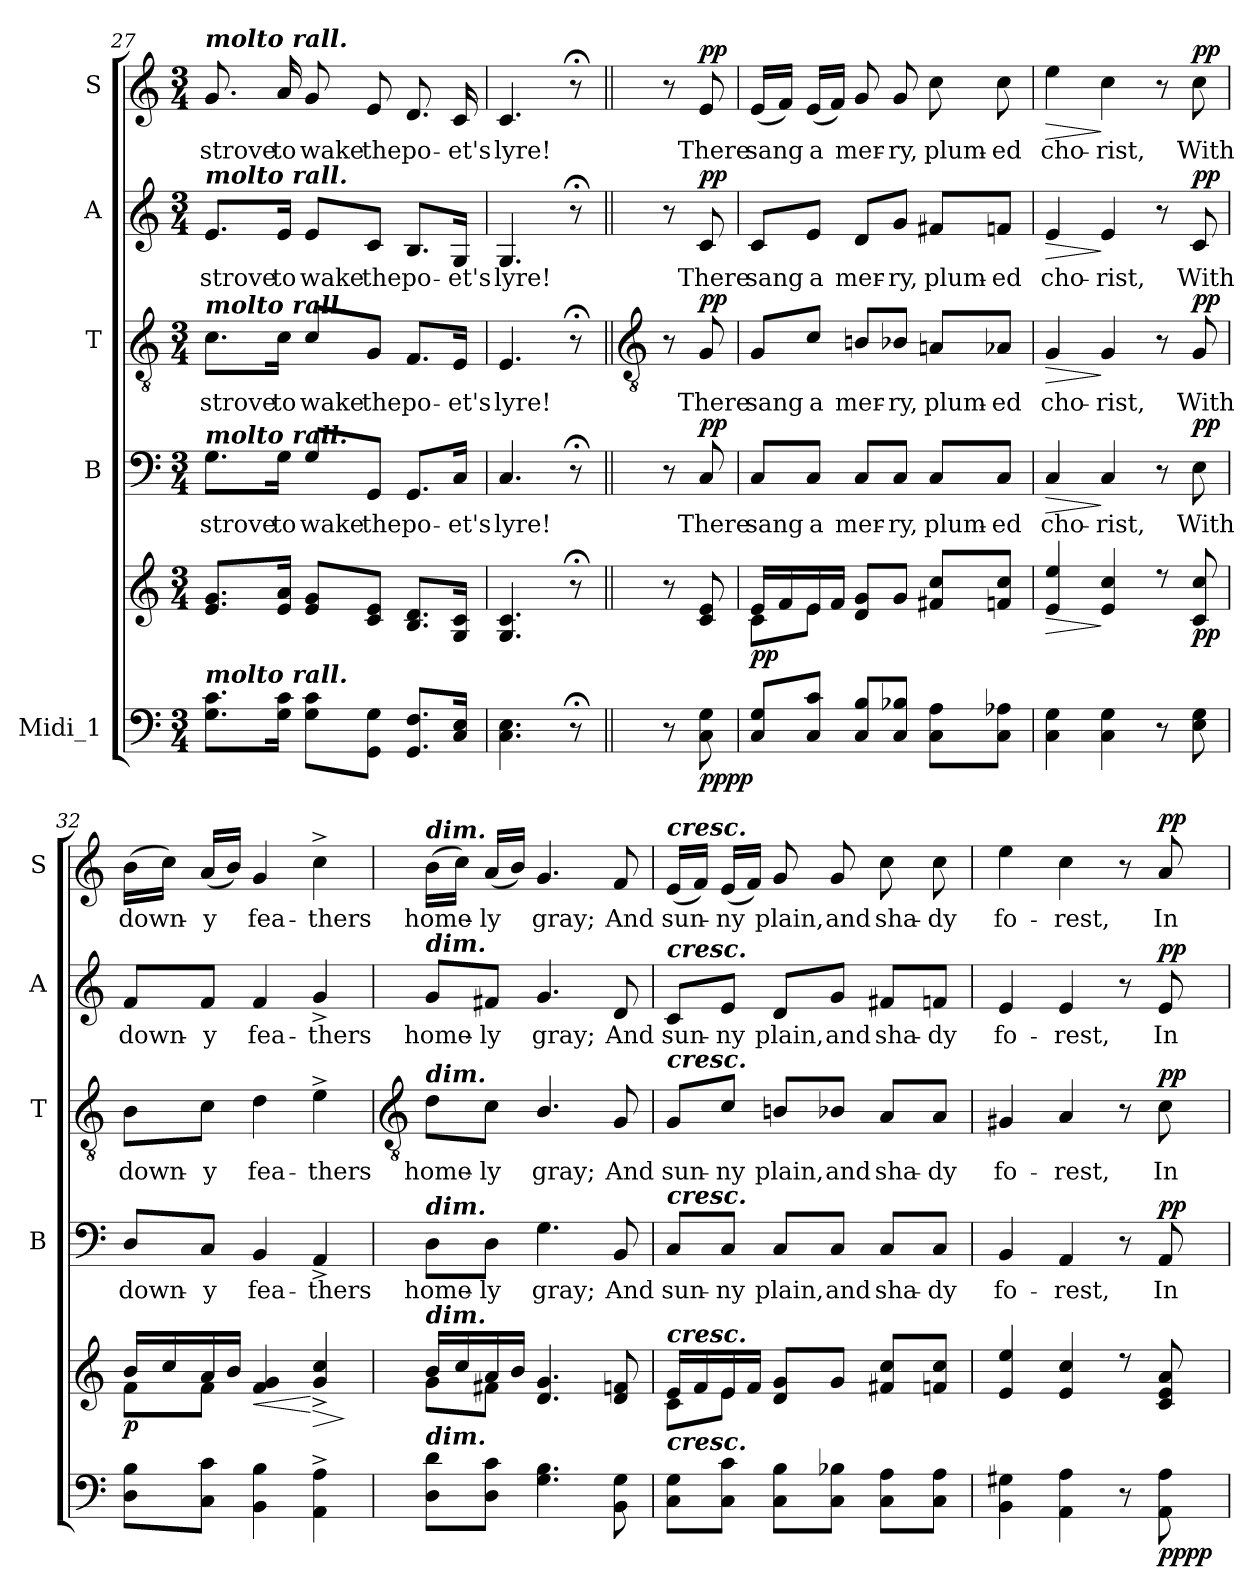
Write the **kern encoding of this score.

**kern	**kern	**dynam	**kern	**text	**dynam	**kern	**text	**dynam	**kern	**text	**dynam	**kern	**text	**dynam
*part5	*part5	*part5	*part4	*part4	*part4	*part3	*part3	*part3	*part2	*part2	*part2	*part1	*part1	*part1
*staff6	*staff5	*staff5/6	*staff4	*staff4	*staff4	*staff3	*staff3	*staff3	*staff2	*staff2	*staff2	*staff1	*staff1	*staff1
*I"Midi_1	*	*	*I"B	*	*	*I"T	*	*	*I"A	*	*	*I"S	*	*
*	*	*	*I'B	*	*	*I'T	*	*	*I'A	*	*	*I'S	*	*
*clefF4	*clefG2	*	*clefF4	*	*	*clefGv2	*	*	*clefG2	*	*	*clefG2	*	*
*k[]	*k[]	*	*k[]	*	*	*k[]	*	*	*k[]	*	*	*k[]	*	*
*C:	*C:	*	*C:	*	*	*C:	*	*	*C:	*	*	*C:	*	*
*M3/4	*M3/4	*	*M3/4	*	*	*M3/4	*	*	*M3/4	*	*	*M3/4	*	*
=27	=27	=27	=27	=27	=27	=27	=27	=27	=27	=27	=27	=27	=27	=27
*	*^	*	*	*	*	*	*	*	*	*	*	*	*	*
!	!	!	!	!	!	!	!	!	!	!	!	!	!LO:TX:a:Bi:t=molto rall.	!	!
!	!	!	!	!	!	!	!	!	!	!LO:TX:a:Bi:t=molto rall.	!	!	!	!	!
!	!	!	!	!	!	!	!LO:TX:a:Bi:t=molto rall.	!	!	!	!	!	!	!	!
!	!	!	!	!LO:TX:a:Bi:t=molto rall.	!	!	!	!	!	!	!	!	!	!	!
!LO:TX:a:Bi:t=molto rall.	!	!	!	!	!	!	!	!	!	!	!	!	!	!	!
!	!	!LO:N:vis=1	!	!	!LO:LY:b	!	!	!LO:LY:b	!	!	!LO:LY:b	!	!	!LO:LY:b	!
8.G 8.cL	8.e 8.gL	2.ryy	.	8.G\L	strove	.	8.c\L	strove	.	8.e/L	strove	.	8.g	strove	.
!	!	!	!	!	!LO:LY:b	!	!	!LO:LY:b	!	!	!LO:LY:b	!	!	!LO:LY:b	!
16G 16cJ	16e 16aJ	.	.	16G\Jk	to	.	16c\Jk	to	.	16e/Jk	to	.	16a	to	.
!	!	!	!	!	!LO:LY:b	!	!	!LO:LY:b	!	!	!LO:LY:b	!	!	!LO:LY:b	!
8G 8cL	8e 8gL	.	.	8G/L	wake	.	8c/L	wake	.	8e/L	wake	.	8g	wake	.
!	!	!	!	!	!LO:LY:b	!	!	!LO:LY:b	!	!	!LO:LY:b	!	!	!LO:LY:b	!
8GG 8GJ	8c 8eJ	.	.	8GG/J	the	.	8G/J	the	.	8c/J	the	.	8e	the	.
!	!	!	!	!	!LO:LY:b	!	!	!LO:LY:b	!	!	!LO:LY:b	!	!	!LO:LY:b	!
8.GG 8.FL	8.B 8.dL	.	.	8.GG/L	po-	.	8.F/L	po-	.	8.B/L	po-	.	8.d	po-	.
!	!	!	!	!	!LO:LY:b	!	!	!LO:LY:b	!	!	!LO:LY:b	!	!	!LO:LY:b	!
16C 16EJ	16G 16cJ	.	.	16C/Jk	-et's	.	16E/Jk	-et's	.	16G/Jk	-et's	.	16c	-et's	.
=28	=28	=28	=28	=28	=28	=28	=28	=28	=28	=28	=28	=28	=28	=28	=28
!	!	!	!	!	!LO:LY:b	!	!	!LO:LY:b	!	!	!LO:LY:b	!	!	!LO:LY:b	!
4.C 4.E	4.G 4.c	2ryy	.	4.C	lyre!	.	4.E	lyre!	.	4.G	lyre!	.	4.c	lyre!	.
8r;<	8r;<	.	.	8r;<	.	.	8r;<	.	.	8r;<	.	.	8r;<	.	.
!!LO:LB:g=z
=29||	=29||	=29||	=29||	=29||	=29||	=29||	=29||	=29||	=29||	=29||	=29||	=29||	=29||	=29||	=29||
*	*	*	*	*	*	*	*clefGv2	*	*	*	*	*	*	*	*
8r	8r	4ryy	.	8r	.	.	8r	.	.	8r	.	.	8r	.	.
!	!	!	!LO:DY:b=2	!	!LO:LY:b	!	!	!LO:LY:b	!	!	!LO:LY:b	!	!	!LO:LY:b	!
!	!	!	!LO:DY:n=1:b	!	!	!LO:DY:b	!	!	!LO:DY:b	!	!	!LO:DY:b	!	!	!LO:DY:b
8C\ 8G\	8c 8e	.	pp pp	8C	There	pp	8G	There	pp	8c	There	pp	8e	There	pp
=30	=30	=30	=30	=30	=30	=30	=30	=30	=30	=30	=30	=30	=30	=30	=30
!	!	!	!LO:DY:b	!	!LO:LY:b	!	!	!LO:LY:b	!	!	!LO:LY:b	!	!	!LO:LY:b	!
8C\ 8G\L	16eLL	8c\L	pp	8C/L	sang	.	8G/L	sang	.	8c/L	sang	.	(<16eLL	sang	.
.	16f	.	.	.	.	.	.	.	.	.	.	.	16fJJ)	.	.
!	!	!	!	!	!LO:LY:b	!	!	!LO:LY:b	!	!	!LO:LY:b	!	!	!LO:LY:b	!
8C/ 8c/J	16e	8e\J	.	8C/J	a	.	8c/J	a	.	8e/J	a	.	(<16eLL	a	.
.	16fJJ	.	.	.	.	.	.	.	.	.	.	.	16fJJ)	.	.
!	!	!	!	!	!LO:LY:b	!	!	!LO:LY:b	!	!	!LO:LY:b	!	!	!LO:LY:b	!
8C/ 8B/L	8d 8gL	2ryy	.	8C/L	mer-	.	8Bn/L	mer-	.	8d/L	mer-	.	8g	mer-	.
!	!	!	!	!	!LO:LY:b	!	!	!LO:LY:b	!	!	!LO:LY:b	!	!	!LO:LY:b	!
8C 8B-XJ	8gJ	.	.	8C/J	-ry,	.	8B-X/J	-ry,	.	8g/J	-ry,	.	8g	-ry,	.
!	!	!	!	!	!LO:LY:b	!	!	!LO:LY:b	!	!	!LO:LY:b	!	!	!LO:LY:b	!
8C 8AL	8f#X 8ccL	.	.	8C/L	plum-	.	8An/L	plum-	.	8f#X/L	plum-	.	8cc	plum-	.
!	!	!	!	!	!LO:LY:b	!	!	!LO:LY:b	!	!	!LO:LY:b	!	!	!LO:LY:b	!
8C 8A-XJ	8fn 8ccJ	.	.	8C/J	-ed	.	8A-X/J	-ed	.	8fn/J	-ed	.	8cc	-ed	.
=31	=31	=31	=31	=31	=31	=31	=31	=31	=31	=31	=31	=31	=31	=31	=31
!	!	!	!LO:HP:b	!	!LO:LY:b	!LO:HP:b	!	!LO:LY:b	!LO:HP:b	!	!LO:LY:b	!LO:HP:b	!	!LO:LY:b	!LO:HP:b
4C\ 4G\	4e 4ee	2.ryy	>	4C	cho-	>	4G	cho-	>	4e	cho-	>	4ee	cho-	>
!	!	!	!	!	!LO:LY:b	!	!	!LO:LY:b	!	!	!LO:LY:b	!	!	!LO:LY:b	!
4C 4G	4e 4cc	.	]	4C	-rist,	]	4G	-rist,	]	4e	-rist,	]	4cc	-rist,	]
8r	8r	.	.	8r	.	.	8r	.	.	8r	.	.	8r	.	.
!	!	!	!LO:DY:b	!	!LO:LY:b	!LO:DY:b	!	!LO:LY:b	!LO:DY:b	!	!LO:LY:b	!LO:DY:b	!	!LO:LY:b	!LO:DY:b
8E\ 8G\	8c 8cc	.	pp	8E	With	pp	8G	With	pp	8c	With	pp	8cc	With	pp
=32	=32	=32	=32	=32	=32	=32	=32	=32	=32	=32	=32	=32	=32	=32	=32
!	!	!	!LO:DY:b	!	!LO:LY:b	!	!	!LO:LY:b	!	!	!LO:LY:b	!	!	!LO:LY:b	!
8D 8BL	16b/LL	8f\L	p	8D/L	down-	.	8B\L	down-	.	8f/L	down-	.	(>16bLL	down-	.
.	16cc/	.	.	.	.	.	.	.	.	.	.	.	16ccJJ)	.	.
!	!	!	!	!	!LO:LY:b	!	!	!LO:LY:b	!	!	!LO:LY:b	!	!	!LO:LY:b	!
8C 8cJ	16a/	8f\J	.	8C/J	-y	.	8c\J	-y	.	8f/J	-y	.	(<16aLL	y	.
.	16b/JJ	.	.	.	.	.	.	.	.	.	.	.	16bJJ)	.	.
!	!	!	!LO:HP:b	!	!LO:LY:b	!	!	!LO:LY:b	!	!	!LO:LY:b	!	!	!LO:LY:b	!
4BB 4B	4f 4g	2ryy	<	4BB	fea-	.	4d	fea-	.	4f	fea-	.	4g	fea-	.
!	!	!	!LO:HP:n=1:b	!	!LO:LY:b	!	!	!LO:LY:b	!	!	!LO:LY:b	!	!	!LO:LY:b	!
4AA^ 4A^	4g^ 4cc^	.	[ >	4AA^	-thers	.	4e^	-thers	.	4g^	-thers	.	4cc^	-thers	.
*	*v	*v	*	*	*	*	*	*	*	*	*	*	*	*	*
.	.	]	.	.	.	.	.	.	.	.	.	.	.	.
!!LO:LB:g=z
=33	=33	=33	=33	=33	=33	=33	=33	=33	=33	=33	=33	=33	=33	=33
*	*	*	*	*	*	*clefGv2	*	*	*	*	*	*	*	*
*	*^	*	*	*	*	*	*	*	*	*	*	*	*	*
!	!	!	!	!	!	!	!	!	!	!	!	!	!LO:TX:a:Bi:t=dim.	!	!
!	!	!	!	!	!	!	!	!	!	!LO:TX:a:Bi:t=dim.	!	!	!	!	!
!	!	!	!	!	!	!	!LO:TX:a:Bi:t=dim.	!	!	!	!	!	!	!	!
!	!	!	!	!LO:TX:a:Bi:t=dim.	!	!	!	!	!	!	!	!	!	!	!
!	!LO:TX:a:Bi:t=dim.	!	!	!	!	!	!	!	!	!	!	!	!	!	!
!LO:TX:a:Bi:t=dim.	!	!	!	!	!	!	!	!	!	!	!	!	!	!	!
!	!	!	!	!	!LO:LY:b	!	!	!LO:LY:b	!	!	!LO:LY:b	!	!	!LO:LY:b	!
8D 8dL	16b/LL	8g\L	.	8D\L	home-	.	8d\L	home-	.	8g/L	home-	.	(>16bLL	home-	.
.	16cc/	.	.	.	.	.	.	.	.	.	.	.	16ccJJ)	.	.
!	!	!	!	!	!LO:LY:b	!	!	!LO:LY:b	!	!	!LO:LY:b	!	!	!LO:LY:b	!
8D 8cJ	16a/	8f#X\J	.	8D\J	-ly	.	8c\J	-ly	.	8f#X/J	-ly	.	(<16aLL	ly	.
.	16b/JJ	.	.	.	.	.	.	.	.	.	.	.	16bJJ)	.	.
!	!	!	!	!	!LO:LY:b	!	!	!LO:LY:b	!	!	!LO:LY:b	!	!	!LO:LY:b	!
4.G 4.B	4.d 4.g	2ryy	.	4.G	gray;	.	4.B/	gray;	.	4.g	gray;	.	4.g	gray;	.
!	!	!	!	!	!LO:LY:b	!	!	!LO:LY:b	!	!	!LO:LY:b	!	!	!LO:LY:b	!
8BB 8G	8d 8f	.	.	8BB	And	.	8G	And	.	8d	And	.	8f	And	.
=34	=34	=34	=34	=34	=34	=34	=34	=34	=34	=34	=34	=34	=34	=34	=34
!	!	!	!	!	!	!	!	!	!	!	!	!	!LO:TX:a:Bi:t=cresc.	!	!
!	!	!	!	!	!	!	!	!	!	!LO:TX:a:Bi:t=cresc.	!	!	!	!	!
!	!	!	!	!	!	!	!LO:TX:a:Bi:t=cresc.	!	!	!	!	!	!	!	!
!	!	!	!	!LO:TX:a:Bi:t=cresc.	!	!	!	!	!	!	!	!	!	!	!
!	!LO:TX:a:Bi:t=cresc.	!	!	!	!	!	!	!	!	!	!	!	!	!	!
!LO:TX:a:Bi:t=cresc.	!	!	!	!	!	!	!	!	!	!	!	!	!	!	!
!	!	!	!	!	!LO:LY:b	!	!	!LO:LY:b	!	!	!LO:LY:b	!	!	!LO:LY:b	!
8C 8GL	16eLL	8c\L	.	8C/L	sun-	.	8G/L	sun-	.	8c/L	sun-	.	(<16eLL	sun-	.
.	16f	.	.	.	.	.	.	.	.	.	.	.	16fJJ)	.	.
!	!	!	!	!	!LO:LY:b	!	!	!LO:LY:b	!	!	!LO:LY:b	!	!	!LO:LY:b	!
8C 8cJ	16e	8e\J	.	8C/J	-ny	.	8c/J	-ny	.	8e/J	-ny	.	(<16eLL	ny	.
.	16fJJ	.	.	.	.	.	.	.	.	.	.	.	16fJJ)	.	.
!	!	!	!	!	!LO:LY:b	!	!	!LO:LY:b	!	!	!LO:LY:b	!	!	!LO:LY:b	!
8C 8BL	8d 8gL	2ryy	.	8C/L	plain,	.	8Bn/L	plain,	.	8d/L	plain,	.	8g	plain,	.
!	!	!	!	!	!LO:LY:b	!	!	!LO:LY:b	!	!	!LO:LY:b	!	!	!LO:LY:b	!
8C 8B-XJ	8gJ	.	.	8C/J	and	.	8B-X/J	and	.	8g/J	and	.	8g	and	.
!	!	!	!	!	!LO:LY:b	!	!	!LO:LY:b	!	!	!LO:LY:b	!	!	!LO:LY:b	!
8C 8AL	8f#X 8ccL	.	.	8C/L	sha-	.	8A/L	sha-	.	8f#X/L	sha-	.	8cc	sha-	.
!	!	!	!	!	!LO:LY:b	!	!	!LO:LY:b	!	!	!LO:LY:b	!	!	!LO:LY:b	!
8C 8AJ	8fn 8ccJ	.	.	8C/J	-dy	.	8A/J	-dy	.	8fn/J	-dy	.	8cc	-dy	.
=35	=35	=35	=35	=35	=35	=35	=35	=35	=35	=35	=35	=35	=35	=35	=35
!	!	!LO:N:vis=1	!	!	!LO:LY:b	!	!	!LO:LY:b	!	!	!LO:LY:b	!	!	!LO:LY:b	!
4BB\ 4G#X\	4e 4ee	2.ryy	.	4BB	fo-	.	4G#X	fo-	.	4e	fo-	.	4ee	fo-	.
!	!	!	!	!	!LO:LY:b	!	!	!LO:LY:b	!	!	!LO:LY:b	!	!	!LO:LY:b	!
4AA 4A	4e 4cc	.	.	4AA	-rest,	.	4A	-rest,	.	4e	-rest,	.	4cc	-rest,	.
8r	8r	.	.	8r	.	.	8r	.	.	8r	.	.	8r	.	.
!	!	!	!LO:DY:b=2	!	!LO:LY:b	!	!	!LO:LY:b	!	!	!LO:LY:b	!	!	!LO:LY:b	!
!	!	!	!LO:DY:n=1:b	!	!	!LO:DY:b	!	!	!LO:DY:b	!	!	!LO:DY:b	!	!	!LO:DY:b
8AA\ 8A\	8c 8e 8a	.	pp pp	8AA	In	pp	8c	In	pp	8e	In	pp	8a	In	pp
*	*v	*v	*	*	*	*	*	*	*	*	*	*	*	*	*
=	=	=	=	=	=	=	=	=	=	=	=	=	=	=
*-	*-	*-	*-	*-	*-	*-	*-	*-	*-	*-	*-	*-	*-	*-
